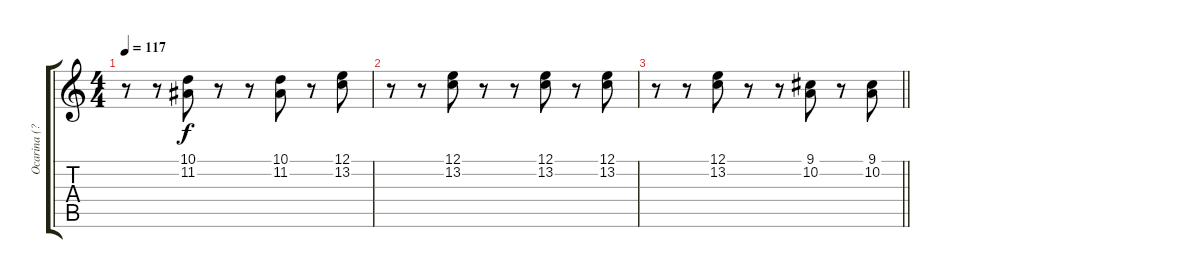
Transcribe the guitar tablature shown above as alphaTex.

\track ("Ocarina (?)" "Ocarina (?") {instrument ocarina}
\staff {score tabs}
\tuning (E4 B3 G3 D3 A2 E2) {hide}
\ts (4 4)
\tempo 117
\clef g2
\ks c
r.8{dy f} r.8 (10.1 11.2).8 r.8 r.8 (10.1 11.2).8 r.8 (12.1 13.2).8 |
r.8 r.8 (12.1 13.2).8 r.8 r.8 (12.1 13.2).8 r.8 (12.1 13.2).8 |
\barLineRight lightlight
r.8 r.8 (12.1 13.2).8 r.8 r.8 (9.1 10.2).8 r.8 (9.1 10.2).8
